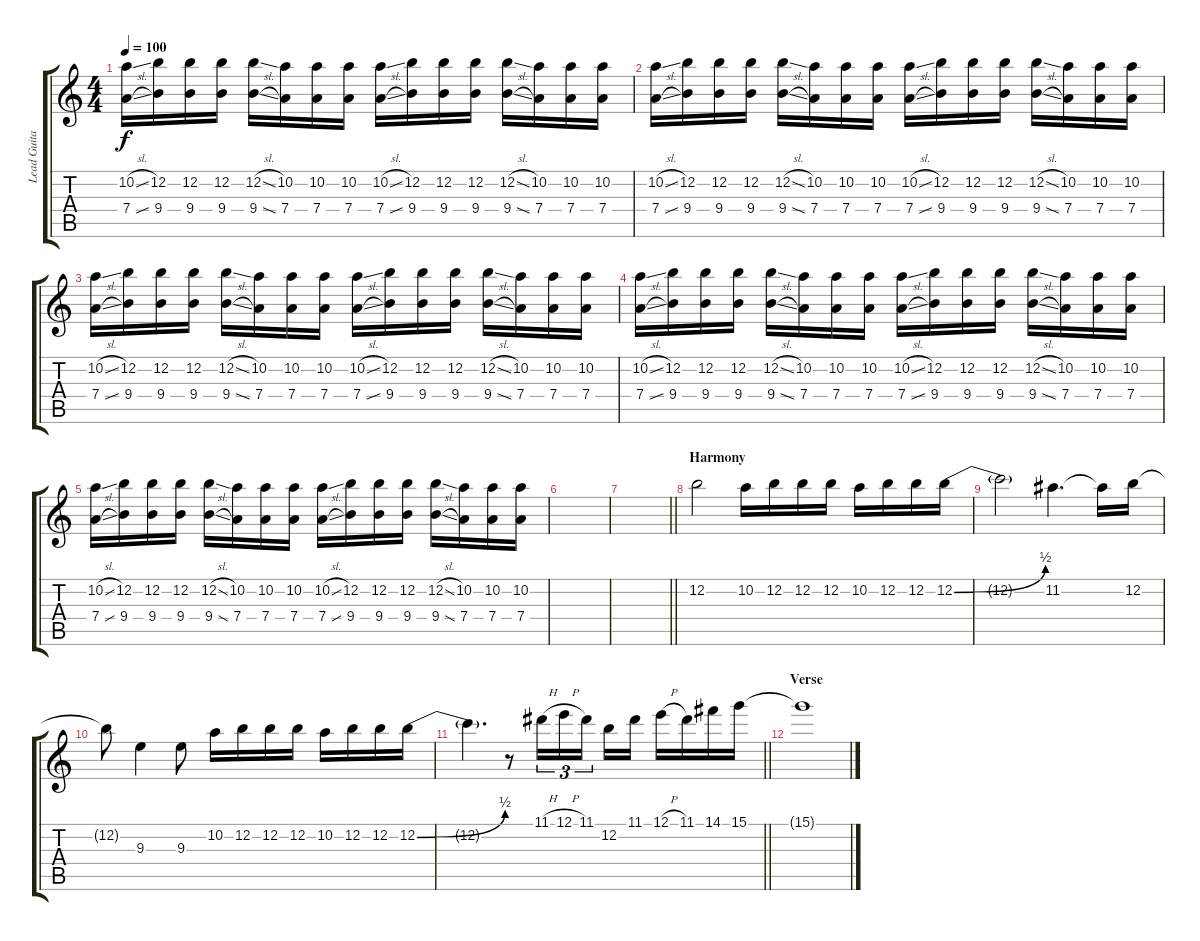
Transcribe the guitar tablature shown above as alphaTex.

\track ("Lead Guitar" "Lead Guita") {instrument distortionguitar}
\staff {score tabs}
\tuning (E4 B3 G3 D3 A2 E2) {hide}
\ts (4 4)
\tempo 100
\clef g2
\ks c
(10.2{sl} 7.4{sl}).16{dy f} (12.2 9.4).16 (12.2 9.4).16 (12.2 9.4).16 (12.2{sl} 9.4{sl}).16 (10.2 7.4).16 (10.2 7.4).16 (10.2 7.4).16 (10.2{sl} 7.4{sl}).16 (12.2 9.4).16 (12.2 9.4).16 (12.2 9.4).16 (12.2{sl} 9.4{sl}).16 (10.2 7.4).16 (10.2 7.4).16 (10.2 7.4).16 |
(10.2{sl} 7.4{sl}).16 (12.2 9.4).16 (12.2 9.4).16 (12.2 9.4).16 (12.2{sl} 9.4{sl}).16 (10.2 7.4).16 (10.2 7.4).16 (10.2 7.4).16 (10.2{sl} 7.4{sl}).16 (12.2 9.4).16 (12.2 9.4).16 (12.2 9.4).16 (12.2{sl} 9.4{sl}).16 (10.2 7.4).16 (10.2 7.4).16 (10.2 7.4).16 |
(10.2{sl} 7.4{sl}).16 (12.2 9.4).16 (12.2 9.4).16 (12.2 9.4).16 (12.2{sl} 9.4{sl}).16 (10.2 7.4).16 (10.2 7.4).16 (10.2 7.4).16 (10.2{sl} 7.4{sl}).16 (12.2 9.4).16 (12.2 9.4).16 (12.2 9.4).16 (12.2{sl} 9.4{sl}).16 (10.2 7.4).16 (10.2 7.4).16 (10.2 7.4).16 |
(10.2{sl} 7.4{sl}).16 (12.2 9.4).16 (12.2 9.4).16 (12.2 9.4).16 (12.2{sl} 9.4{sl}).16 (10.2 7.4).16 (10.2 7.4).16 (10.2 7.4).16 (10.2{sl} 7.4{sl}).16 (12.2 9.4).16 (12.2 9.4).16 (12.2 9.4).16 (12.2{sl} 9.4{sl}).16 (10.2 7.4).16 (10.2 7.4).16 (10.2 7.4).16 |
(10.2{sl} 7.4{sl}).16 (12.2 9.4).16 (12.2 9.4).16 (12.2 9.4).16 (12.2{sl} 9.4{sl}).16 (10.2 7.4).16 (10.2 7.4).16 (10.2 7.4).16 (10.2{sl} 7.4{sl}).16 (12.2 9.4).16 (12.2 9.4).16 (12.2 9.4).16 (12.2{sl} 9.4{sl}).16 (10.2 7.4).16 (10.2 7.4).16 (10.2 7.4).16 |
|
\barLineRight lightlight
|
\section ("" "Harmony")
12.2.2 10.2.16 12.2.16 12.2.16 12.2.16 10.2.16 12.2.16 12.2.16 12.2{be (bend 0 0 60 2)}.16 |
12.2{t}.2 11.2.4{d} 11.2{t}.16 12.2.16 |
12.2{t}.8 9.3.4 9.3.8 10.2.16 12.2.16 12.2.16 12.2.16 10.2.16 12.2.16 12.2.16 12.2{be (bend 0 0 60 2)}.16 |
\barLineRight lightlight
12.2{t}.4{d} r.8 11.1{h}.16{tu (3 2)} 12.1{h}.16{tu (3 2)} 11.1.16{tu (3 2) beam splitsecondary} 12.2.16 11.1.16 12.1{h}.16 11.1.16 14.1.16 15.1.16 |
\section ("" "Verse")
15.1{t}.1
